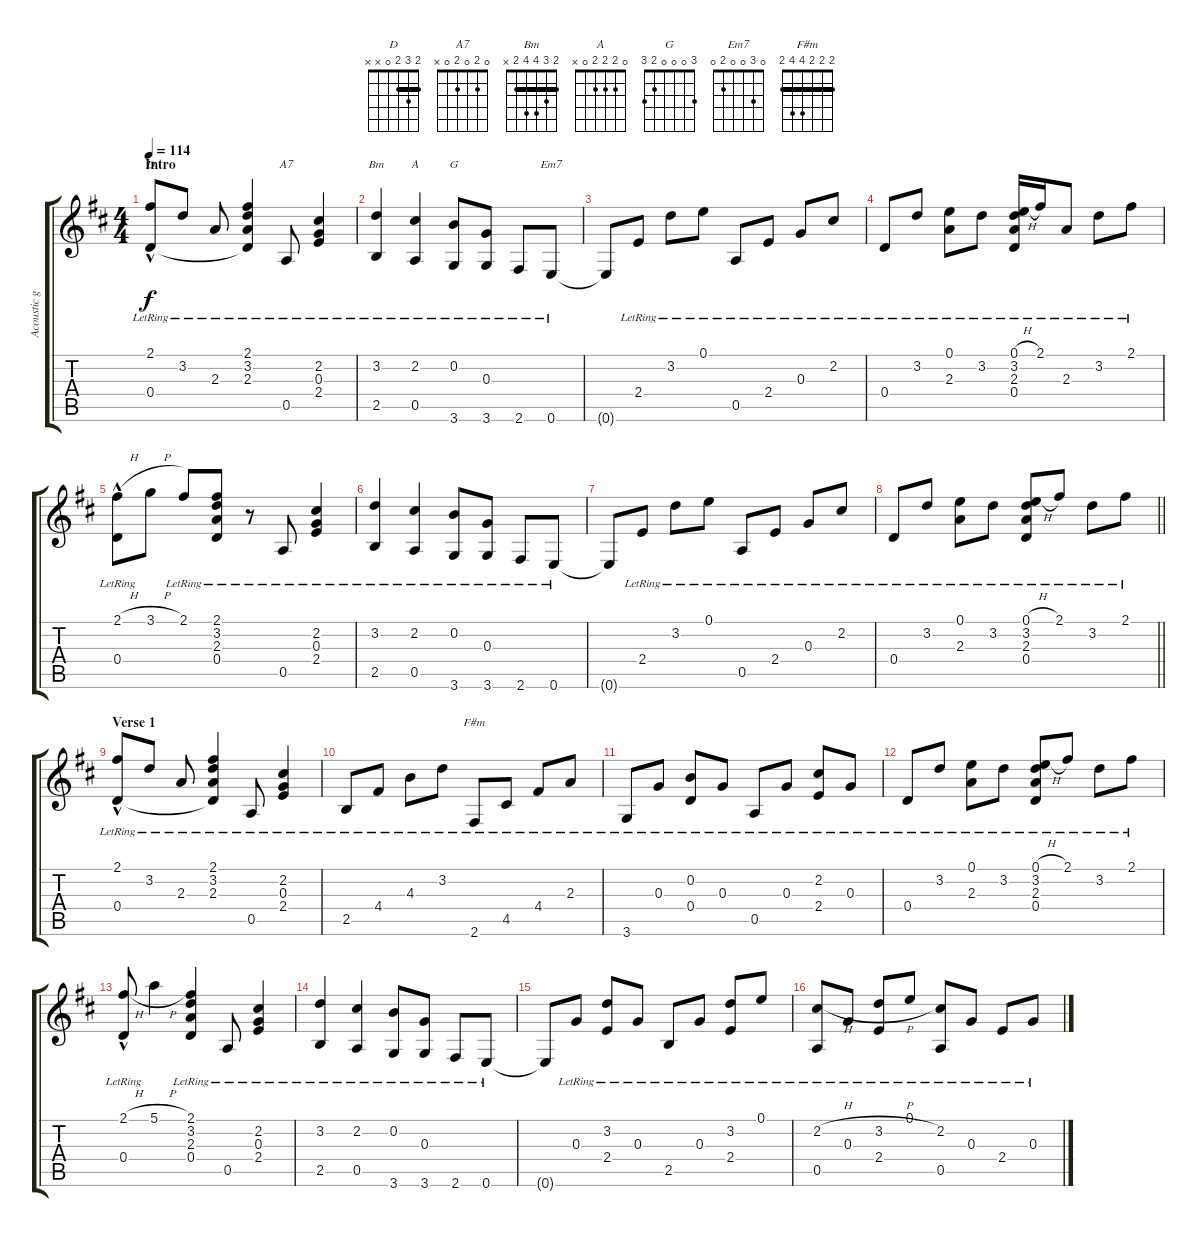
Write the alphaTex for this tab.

\track ("Acoustic guitar - Ralph McTell" "Acoustic g") {instrument acousticguitarsteel}
\staff {score tabs}
\tuning (E4 B3 G3 D3 A2 E2) {hide}
\chord ("D" 2 3 2 0 x x) {barre 2}
\chord ("A7" 0 2 0 2 0 x)
\chord ("Bm" 2 3 4 4 2 x) {barre 2}
\chord ("A" 0 2 2 2 0 x)
\chord ("G" 3 0 0 0 2 3)
\chord ("Em7" 0 3 0 0 2 0)
\chord ("F#m" 2 2 2 4 4 2) {barre 2}
\ts (4 4)
\section ("" "Intro")
\tempo 114
\clef g2
\ks d
(2.1{lr} 0.4{hac lr}).8{ch "D" dy f instrument acousticguitarsteel} 3.2{lr}.8 2.3{lr}.8 (2.1{lr} 3.2{lr} 2.3{lr} 0.4{t}).4 0.5{lr}.8{ch "A7"} (2.2{lr} 0.3{lr} 2.4{lr}).4 |
(3.2{lr} 2.5{lr}).4{ch "Bm"} (2.2{lr} 0.5{lr}).4{ch "A"} (0.2{lr} 3.6{lr}).8{ch "G"} (0.3{lr} 3.6{lr}).8 2.6{lr}.8 0.6{lr}.8{ch "Em7"} |
0.6{t}.8 2.4{lr}.8 3.2{lr}.8 0.1{lr}.8 0.5{lr}.8 2.4{lr}.8 0.3{lr}.8 2.2{lr}.8 |
0.4{lr}.8 3.2{lr}.8 (0.1{lr} 2.3{lr}).8 3.2{lr}.8 (0.1{h} 3.2{lr} 2.3{lr} 0.4{lr}).16 2.1{lr}.16 2.3{lr}.8 3.2{lr}.8 2.1{lr}.8 |
(2.1{h} 0.4{hac lr}).8 3.1{h}.8 2.1{lr}.8 (2.1{lr} 3.2{lr} 2.3{lr} 0.4{lr}).8 r.8 0.5{lr}.8 (2.2{lr} 0.3{lr} 2.4{lr}).4 |
(3.2{lr} 2.5{lr}).4 (2.2{lr} 0.5{lr}).4 (0.2{lr} 3.6{lr}).8 (0.3{lr} 3.6{lr}).8 2.6{lr}.8 0.6{lr}.8 |
0.6{t}.8 2.4{lr}.8 3.2{lr}.8 0.1{lr}.8 0.5{lr}.8 2.4{lr}.8 0.3{lr}.8 2.2{lr}.8 |
\barLineRight lightlight
0.4{lr}.8 3.2{lr}.8 (0.1{lr} 2.3{lr}).8 3.2{lr}.8 (0.1{h} 3.2{lr} 2.3{lr} 0.4{lr}).8 2.1{lr}.8 3.2{lr}.8 2.1{lr}.8 |
\section ("" "Verse 1")
(2.1{lr} 0.4{hac lr}).8 3.2{lr}.8 2.3{lr}.8 (2.1{lr} 3.2{lr} 2.3{lr} 0.4{t}).4 0.5{lr}.8 (2.2{lr} 0.3{lr} 2.4{lr}).4 |
2.5{lr}.8 4.4{lr}.8 4.3{lr}.8 3.2{lr}.8 2.6{lr}.8{ch "F#m"} 4.5{lr}.8 4.4{lr}.8 2.3{lr}.8 |
3.6{lr}.8 0.3{lr}.8 (0.2{lr} 0.4{lr}).8 0.3{lr}.8 0.5{lr}.8 0.3{lr}.8 (2.2{lr} 2.4{lr}).8 0.3{lr}.8 |
0.4{lr}.8 3.2{lr}.8 (0.1{lr} 2.3{lr}).8 3.2{lr}.8 (0.1{h} 3.2{lr} 2.3{lr} 0.4{lr}).8 2.1{lr}.8 3.2{lr}.8 2.1{lr}.8 |
(2.1{h} 0.4{hac lr}).8 5.1{h}.4 (2.1{lr} 3.2{lr} 2.3{lr} 0.4{lr}).4 0.5{lr}.8 (2.2{lr} 0.3{lr} 2.4{lr}).4 |
(3.2{lr} 2.5{lr}).4 (2.2{lr} 0.5{lr}).4 (0.2{lr} 3.6{lr}).8 (0.3{lr} 3.6{lr}).8 2.6{lr}.8 0.6{lr}.8 |
0.6{t}.8 0.3{lr}.8 (3.2{lr} 2.4{lr}).8 0.3{lr}.8 2.5{lr}.8 0.3{lr}.8 (3.2{lr} 2.4{lr}).8 0.1{lr}.8 |
(2.2{h} 0.5{lr}).8 0.3{lr}.8 (3.2{h} 2.4{lr}).8 0.1{lr}.8 (2.2{lr} 0.5{lr}).8 0.3{lr}.8 2.4{lr}.8 0.3{lr}.8
